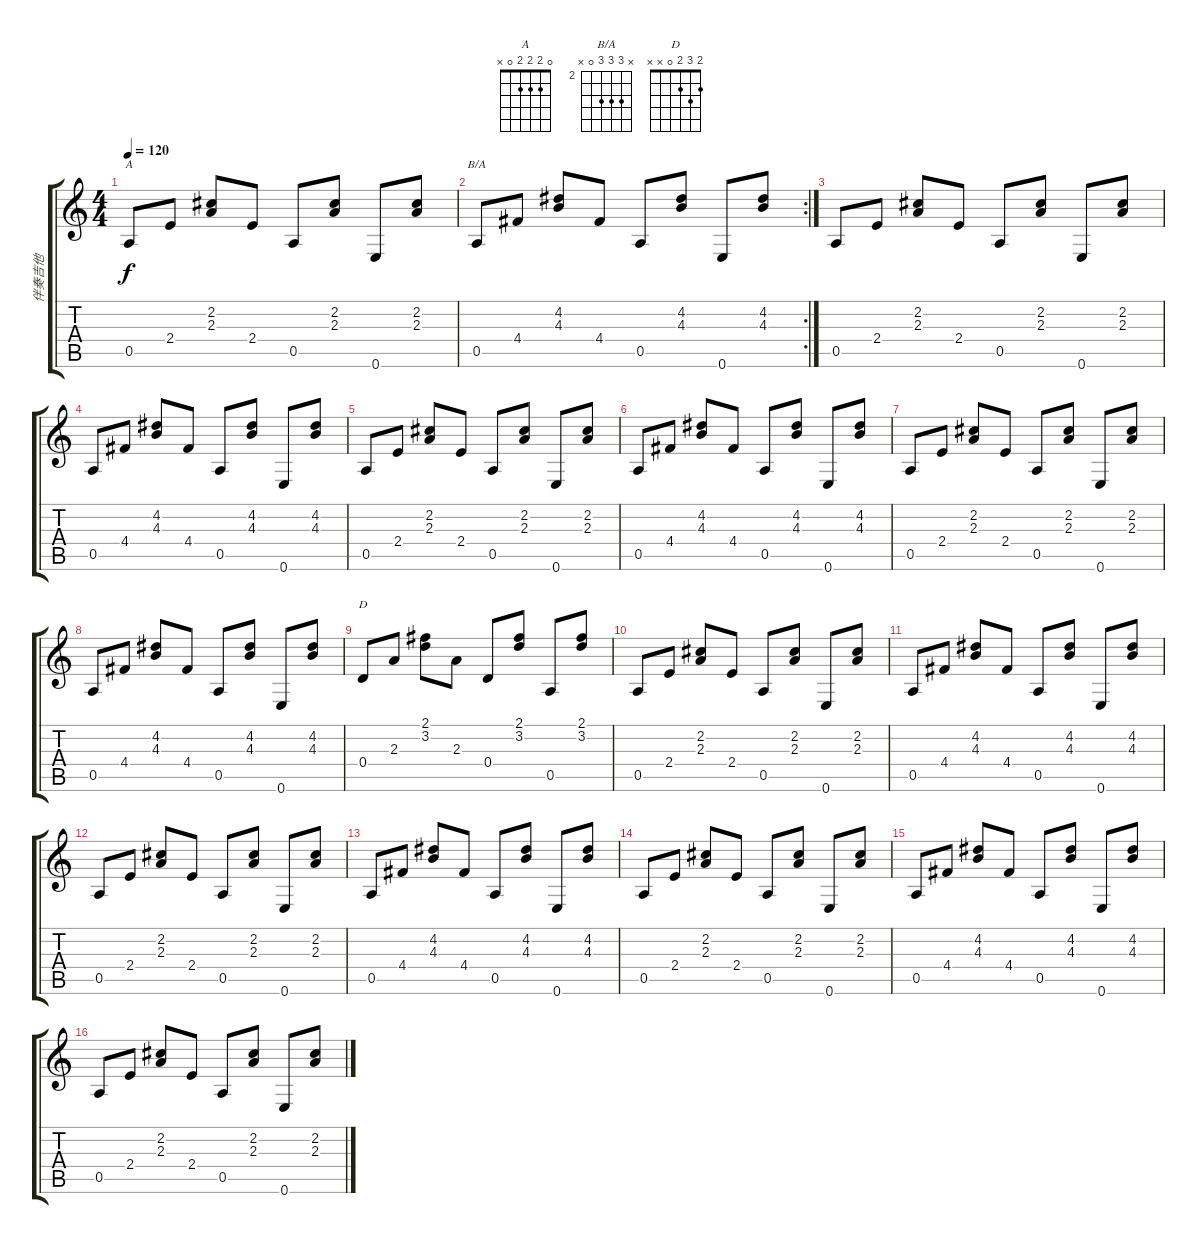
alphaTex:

\track ("伴奏吉他" "伴奏吉他") {instrument acousticguitarsteel}
\staff {score tabs}
\tuning (E4 B3 G3 D3 A2 E2) {hide}
\chord ("A" 0 2 2 2 0 x)
\chord ("B/A" x 4 4 4 0 x) {firstfret 2}
\chord ("D" 2 3 2 0 x x)
\ts (4 4)
\tempo 120
\clef g2
\ks c
0.5.8{ch "A" dy f instrument acousticguitarsteel} 2.4.8 (2.2 2.3).8 2.4.8 0.5.8 (2.2 2.3).8 0.6.8 (2.2 2.3).8 |
\rc 2
0.5.8{ch "B/A"} 4.4.8 (4.2 4.3).8 4.4.8 0.5.8 (4.2 4.3).8 0.6.8 (4.2 4.3).8 |
0.5.8 2.4.8 (2.2 2.3).8 2.4.8 0.5.8 (2.2 2.3).8 0.6.8 (2.2 2.3).8 |
0.5.8 4.4.8 (4.2 4.3).8 4.4.8 0.5.8 (4.2 4.3).8 0.6.8 (4.2 4.3).8 |
0.5.8 2.4.8 (2.2 2.3).8 2.4.8 0.5.8 (2.2 2.3).8 0.6.8 (2.2 2.3).8 |
0.5.8 4.4.8 (4.2 4.3).8 4.4.8 0.5.8 (4.2 4.3).8 0.6.8 (4.2 4.3).8 |
0.5.8 2.4.8 (2.2 2.3).8 2.4.8 0.5.8 (2.2 2.3).8 0.6.8 (2.2 2.3).8 |
0.5.8 4.4.8 (4.2 4.3).8 4.4.8 0.5.8 (4.2 4.3).8 0.6.8 (4.2 4.3).8 |
0.4.8{ch "D"} 2.3.8 (2.1 3.2).8 2.3.8 0.4.8 (2.1 3.2).8 0.5.8 (2.1 3.2).8 |
0.5.8 2.4.8 (2.2 2.3).8 2.4.8 0.5.8 (2.2 2.3).8 0.6.8 (2.2 2.3).8 |
0.5.8 4.4.8 (4.2 4.3).8 4.4.8 0.5.8 (4.2 4.3).8 0.6.8 (4.2 4.3).8 |
0.5.8 2.4.8 (2.2 2.3).8 2.4.8 0.5.8 (2.2 2.3).8 0.6.8 (2.2 2.3).8 |
0.5.8 4.4.8 (4.2 4.3).8 4.4.8 0.5.8 (4.2 4.3).8 0.6.8 (4.2 4.3).8 |
0.5.8 2.4.8 (2.2 2.3).8 2.4.8 0.5.8 (2.2 2.3).8 0.6.8 (2.2 2.3).8 |
0.5.8 4.4.8 (4.2 4.3).8 4.4.8 0.5.8 (4.2 4.3).8 0.6.8 (4.2 4.3).8 |
0.5.8 2.4.8 (2.2 2.3).8 2.4.8 0.5.8 (2.2 2.3).8 0.6.8 (2.2 2.3).8
